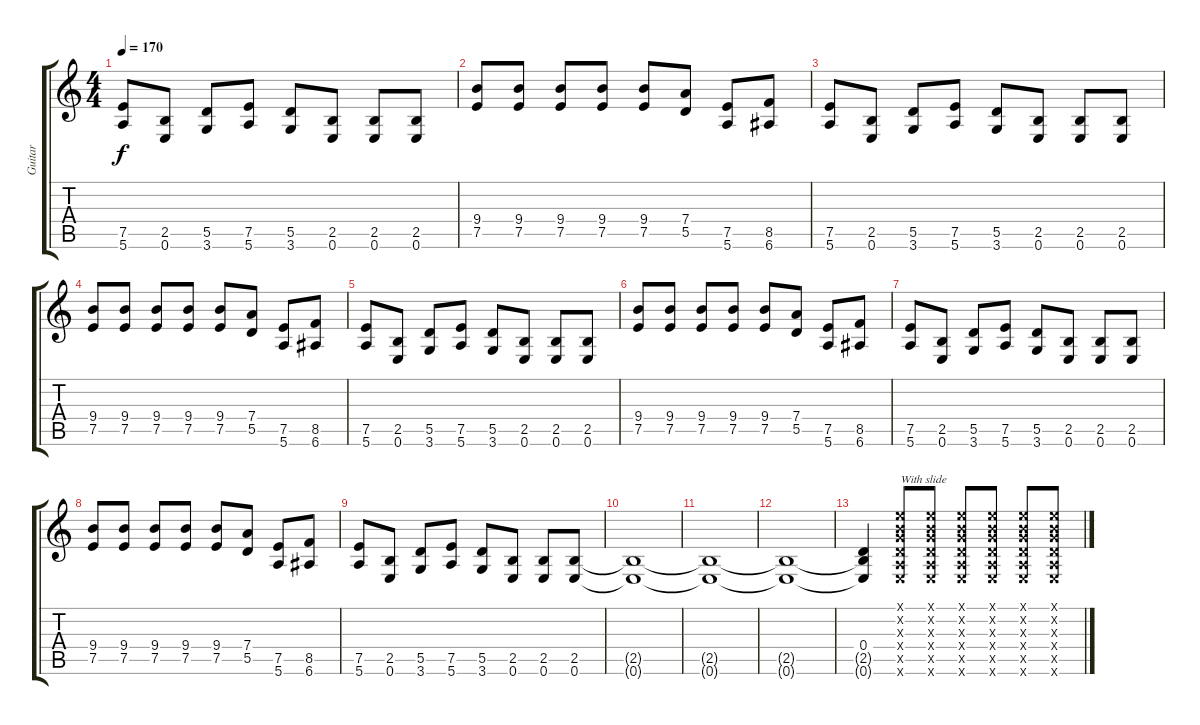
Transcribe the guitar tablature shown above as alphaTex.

\track ("Guitar" "Guitar") {instrument distortionguitar}
\staff {score tabs}
\tuning (E4 B3 G3 D3 A2 E2) {hide}
\ts (4 4)
\tempo 170
\clef g2
\ks c
(7.5 5.6).8{dy f} (2.5 0.6).8 (5.5 3.6).8 (7.5 5.6).8 (5.5 3.6).8 (2.5 0.6).8 (2.5 0.6).8 (2.5 0.6).8 |
(9.4 7.5).8{instrument distortionguitar} (9.4 7.5).8 (9.4 7.5).8 (9.4 7.5).8 (9.4 7.5).8 (7.4 5.5).8 (7.5 5.6).8 (8.5 6.6).8 |
(7.5 5.6).8 (2.5 0.6).8 (5.5 3.6).8 (7.5 5.6).8 (5.5 3.6).8 (2.5 0.6).8 (2.5 0.6).8 (2.5 0.6).8 |
(9.4 7.5).8{instrument distortionguitar} (9.4 7.5).8 (9.4 7.5).8 (9.4 7.5).8 (9.4 7.5).8 (7.4 5.5).8 (7.5 5.6).8 (8.5 6.6).8 |
(7.5 5.6).8 (2.5 0.6).8 (5.5 3.6).8 (7.5 5.6).8 (5.5 3.6).8 (2.5 0.6).8 (2.5 0.6).8 (2.5 0.6).8 |
(9.4 7.5).8{instrument distortionguitar} (9.4 7.5).8 (9.4 7.5).8 (9.4 7.5).8 (9.4 7.5).8 (7.4 5.5).8 (7.5 5.6).8 (8.5 6.6).8 |
(7.5 5.6).8 (2.5 0.6).8 (5.5 3.6).8 (7.5 5.6).8 (5.5 3.6).8 (2.5 0.6).8 (2.5 0.6).8 (2.5 0.6).8 |
(9.4 7.5).8{instrument distortionguitar} (9.4 7.5).8 (9.4 7.5).8 (9.4 7.5).8 (9.4 7.5).8 (7.4 5.5).8 (7.5 5.6).8 (8.5 6.6).8 |
(7.5 5.6).8 (2.5 0.6).8 (5.5 3.6).8 (7.5 5.6).8 (5.5 3.6).8 (2.5 0.6).8 (2.5 0.6).8 (2.5 0.6).8 |
(2.5{t} 0.6{t}).1 |
(2.5{t} 0.6{t}).1 |
(2.5{t} 0.6{t}).1 |
(0.4 2.5{t} 0.6{t}).4 (0.1{x} 0.2{x} 0.3{x} 0.4{x} 0.5{x} 0.6{x}).8{txt "With slide"} (0.1{x} 0.2{x} 0.3{x} 0.4{x} 0.5{x} 0.6{x}).8 (0.1{x} 0.2{x} 0.3{x} 0.4{x} 0.5{x} 0.6{x}).8 (0.1{x} 0.2{x} 0.3{x} 0.4{x} 0.5{x} 0.6{x}).8 (0.1{x} 0.2{x} 0.3{x} 0.4{x} 0.5{x} 0.6{x}).8 (0.1{x} 0.2{x} 0.3{x} 0.4{x} 0.5{x} 0.6{x}).8
